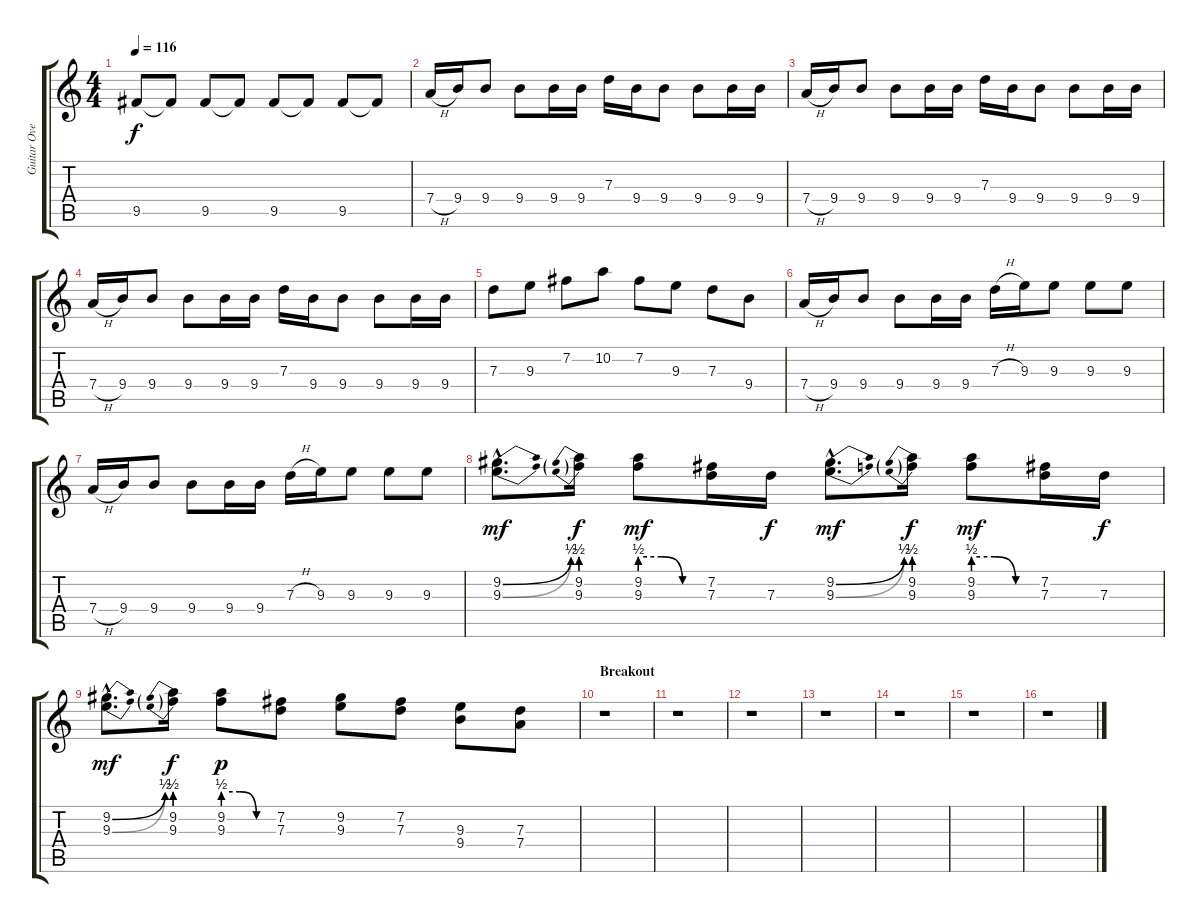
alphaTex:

\track ("Guitar Overdub" "Guitar Ove") {instrument synthbass2}
\staff {score tabs}
\tuning (E4 B3 G3 D3 A2 E2) {hide}
\ts (4 4)
\tempo 116
\clef g2
\ks c
9.5.8{dy f} 9.5{t}.8 9.5.8 9.5{t}.8 9.5.8 9.5{t}.8 9.5.8 9.5{t}.8 |
7.4{h}.16 9.4.16 9.4.8 9.4.8 9.4.16 9.4.16 7.3.16 9.4.16 9.4.8 9.4.8 9.4.16 9.4.16 |
7.4{h}.16 9.4.16 9.4.8 9.4.8 9.4.16 9.4.16 7.3.16 9.4.16 9.4.8 9.4.8 9.4.16 9.4.16 |
7.4{h}.16 9.4.16 9.4.8 9.4.8 9.4.16 9.4.16 7.3.16 9.4.16 9.4.8 9.4.8 9.4.16 9.4.16 |
7.3.8 9.3.8 7.2.8 10.2.8 7.2.8 9.3.8 7.3.8 9.4.8 |
7.4{h}.16 9.4.16 9.4.8 9.4.8 9.4.16 9.4.16 7.3{h}.16 9.3.16 9.3.8 9.3.8 9.3.8 |
7.4{h}.16 9.4.16 9.4.8 9.4.8 9.4.16 9.4.16 7.3{h}.16 9.3.16 9.3.8 9.3.8 9.3.8 |
(9.2{be (bend 0 0 60 2) hac} 9.3{be (bend 0 0 60 2) hac}).8{d dy mf} (9.2{be (prebend 0 2 60 2)} 9.3{be (prebend 0 2 60 2)}).16{dy f} (9.2{be (custom 0 2 20 2 40 0 60 0)} 9.3{be (custom 0 2 20 2 40 0 60 0)}).8{dy mf} (7.2 7.3).16 7.3.16{dy f} (9.2{be (bend 0 0 60 2) hac} 9.3{be (bend 0 0 60 2) hac}).8{d dy mf} (9.2{be (prebend 0 2 60 2)} 9.3{be (prebend 0 2 60 2)}).16{dy f} (9.2{be (custom 0 2 20 2 40 0 60 0)} 9.3{be (custom 0 2 20 2 40 0 60 0)}).8{dy mf} (7.2 7.3).16 7.3.16{dy f} |
(9.2{be (bend 0 0 60 2) hac} 9.3{be (bend 0 0 60 2) hac}).8{d dy mf} (9.2{be (prebend 0 2 60 2)} 9.3{be (prebend 0 2 60 2)}).16{dy f} (9.2{be (custom 0 2 20 2 40 0 60 0)} 9.3{be (custom 0 2 20 2 40 0 60 0)}).8{dy p} (7.2 7.3).8 (9.2 9.3).8 (7.2 7.3).8 (9.3 9.4).8 (7.3 7.4).8 |
\section ("" "Breakout")
r.1 |
r.1 |
r.1 |
r.1 |
r.1 |
r.1 |
r.1
